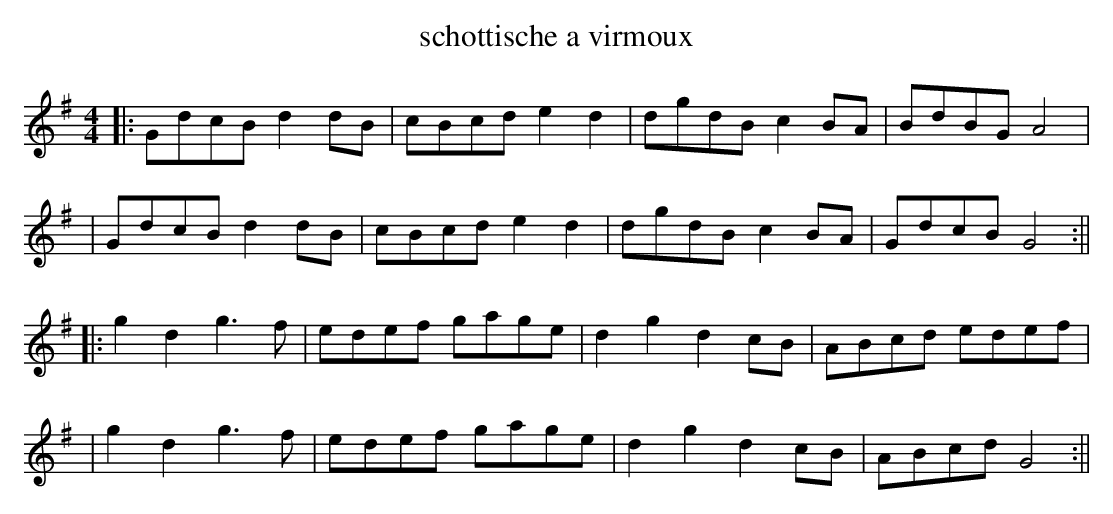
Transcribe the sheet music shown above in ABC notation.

X:1
T: schottische a virmoux
M: 4/4
L: 1/8
K: Gmaj
||:GdcB d2dB|cBcd e2d2|dgdB c2BA|BdBG A4|
|GdcB d2dB|cBcd e2d2|dgdB c2BA|GdcB G4:||
||:g2d2 g3f|edef gage|d2g2 d2cB|ABcd edef|
|g2d2 g3f|edef gage|d2g2 d2cB|ABcd G4:||
